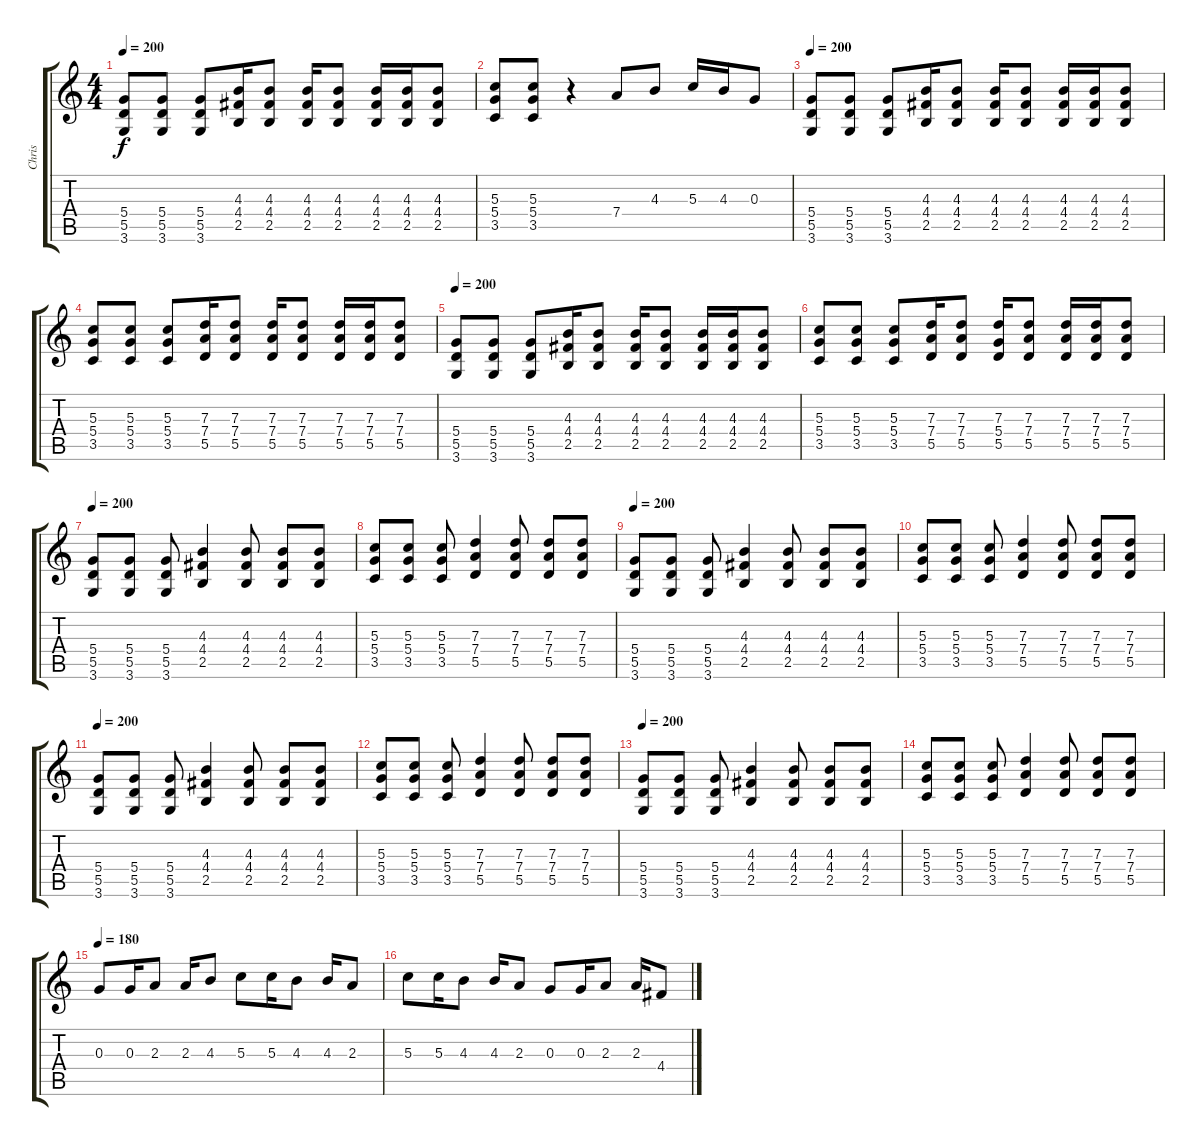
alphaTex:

\track ("Chris" "Chris") {instrument distortionguitar}
\staff {score tabs}
\tuning (E4 B3 G3 D3 A2 E2) {hide}
\ts (4 4)
\tempo 200
\clef g2
\ks c
(5.4 5.5 3.6).8{dy f} (5.4 5.5 3.6).8 (5.4 5.5 3.6).8 (4.3 4.4 2.5).16 (4.3 4.4 2.5).8 (4.3 4.4 2.5).16 (4.3 4.4 2.5).8 (4.3 4.4 2.5).16 (4.3 4.4 2.5).16 (4.3 4.4 2.5).8 |
(5.3 5.4 3.5).8 (5.3 5.4 3.5).8 r.4 7.4.8 4.3.8 5.3.16 4.3.16 0.3.8 |
\tempo 200
(5.4 5.5 3.6).8 (5.4 5.5 3.6).8 (5.4 5.5 3.6).8 (4.3 4.4 2.5).16 (4.3 4.4 2.5).8 (4.3 4.4 2.5).16 (4.3 4.4 2.5).8 (4.3 4.4 2.5).16 (4.3 4.4 2.5).16 (4.3 4.4 2.5).8 |
(5.3 5.4 3.5).8 (5.3 5.4 3.5).8 (5.3 5.4 3.5).8 (7.3 7.4 5.5).16 (7.3 7.4 5.5).8 (7.3 7.4 5.5).16 (7.3 7.4 5.5).8 (7.3 7.4 5.5).16 (7.3 7.4 5.5).16 (7.3 7.4 5.5).8 |
\tempo 200
(5.4 5.5 3.6).8 (5.4 5.5 3.6).8 (5.4 5.5 3.6).8 (4.3 4.4 2.5).16 (4.3 4.4 2.5).8 (4.3 4.4 2.5).16 (4.3 4.4 2.5).8 (4.3 4.4 2.5).16 (4.3 4.4 2.5).16 (4.3 4.4 2.5).8 |
(5.3 5.4 3.5).8 (5.3 5.4 3.5).8 (5.3 5.4 3.5).8 (7.3 7.4 5.5).16 (7.3 7.4 5.5).8 (7.3 5.4 5.5).16 (7.3 7.4 5.5).8 (7.3 7.4 5.5).16 (7.3 7.4 5.5).16 (7.3 7.4 5.5).8 |
\tempo 200
(5.4 5.5 3.6).8 (5.4 5.5 3.6).8 (5.4 5.5 3.6).8 (4.3 4.4 2.5).4 (4.3 4.4 2.5).8 (4.3 4.4 2.5).8 (4.3 4.4 2.5).8 |
(5.3 5.4 3.5).8 (5.3 5.4 3.5).8 (5.3 5.4 3.5).8 (7.3 7.4 5.5).4 (7.3 7.4 5.5).8 (7.3 7.4 5.5).8 (7.3 7.4 5.5).8 |
\tempo 200
(5.4 5.5 3.6).8 (5.4 5.5 3.6).8 (5.4 5.5 3.6).8 (4.3 4.4 2.5).4 (4.3 4.4 2.5).8 (4.3 4.4 2.5).8 (4.3 4.4 2.5).8 |
(5.3 5.4 3.5).8 (5.3 5.4 3.5).8 (5.3 5.4 3.5).8 (7.3 7.4 5.5).4 (7.3 7.4 5.5).8 (7.3 7.4 5.5).8 (7.3 7.4 5.5).8 |
\tempo 200
(5.4 5.5 3.6).8 (5.4 5.5 3.6).8 (5.4 5.5 3.6).8 (4.3 4.4 2.5).4 (4.3 4.4 2.5).8 (4.3 4.4 2.5).8 (4.3 4.4 2.5).8 |
(5.3 5.4 3.5).8 (5.3 5.4 3.5).8 (5.3 5.4 3.5).8 (7.3 7.4 5.5).4 (7.3 7.4 5.5).8 (7.3 7.4 5.5).8 (7.3 7.4 5.5).8 |
\tempo 200
(5.4 5.5 3.6).8 (5.4 5.5 3.6).8 (5.4 5.5 3.6).8 (4.3 4.4 2.5).4 (4.3 4.4 2.5).8 (4.3 4.4 2.5).8 (4.3 4.4 2.5).8 |
(5.3 5.4 3.5).8 (5.3 5.4 3.5).8 (5.3 5.4 3.5).8 (7.3 7.4 5.5).4 (7.3 7.4 5.5).8 (7.3 7.4 5.5).8 (7.3 7.4 5.5).8 |
\tempo 180
0.3.8{volume 16} 0.3.16 2.3.8 2.3.16 4.3.8 5.3.8 5.3.16 4.3.8 4.3.16 2.3.8 |
5.3.8 5.3.16 4.3.8 4.3.16 2.3.8 0.3.8 0.3.16 2.3.8 2.3.16 4.4.8
